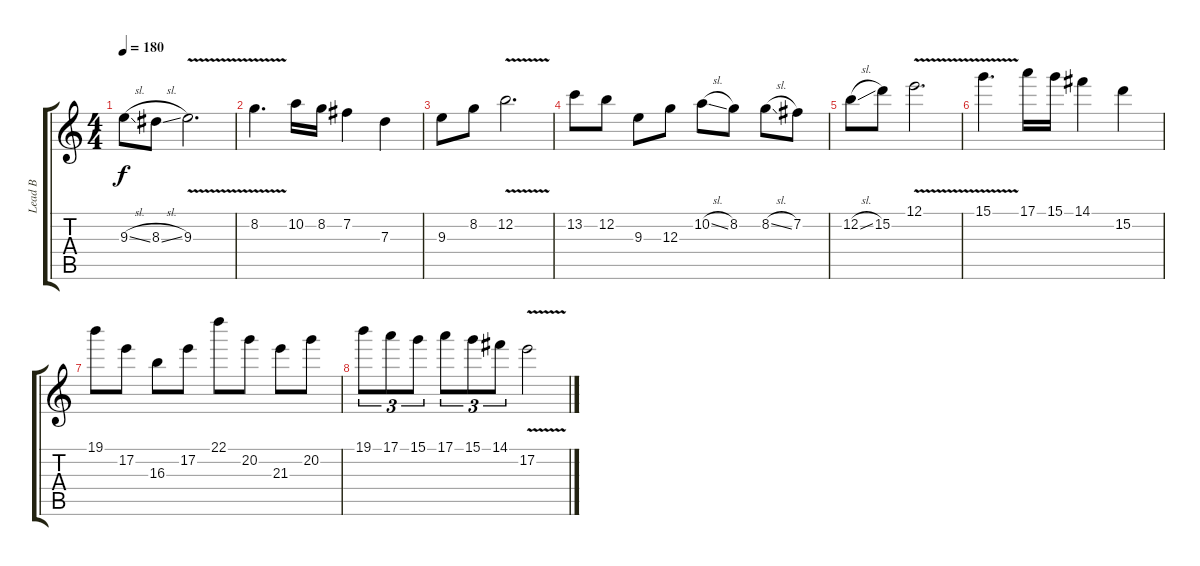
\track ("Lead B" "Lead B") {instrument distortionguitar}
\staff {score tabs}
\tuning (E4 B3 G3 D3 A2 E2) {hide}
\ts (4 4)
\tempo 180
\clef g2
\ks c
9.3{sl}.8{dy f volume 16 balance 8} 8.3{sl}.8 9.3{v}.2{d} |
8.2{v}.4{d} 10.2.16 8.2.16 7.2.4 7.3.4 |
9.3.8 8.2.8 12.2{v}.2{d} |
13.2.8 12.2.8 9.3.8 12.3.8 10.2{sl}.8 8.2.8 8.2{sl}.8 7.2.8 |
12.2{sl}.8 15.2.8 12.1{v}.2{d} |
15.1{v}.4{d} 17.1.16 15.1.16 14.1.4 15.2.4 |
19.1.8 17.2.8 16.3.8 17.2.8 22.1.8 20.2.8 21.3.8 20.2.8 |
19.1.8{tu (3 2)} 17.1.8{tu (3 2)} 15.1.8{tu (3 2)} 17.1.8{tu (3 2)} 15.1.8{tu (3 2)} 14.1.8{tu (3 2)} 17.2{v}.2
